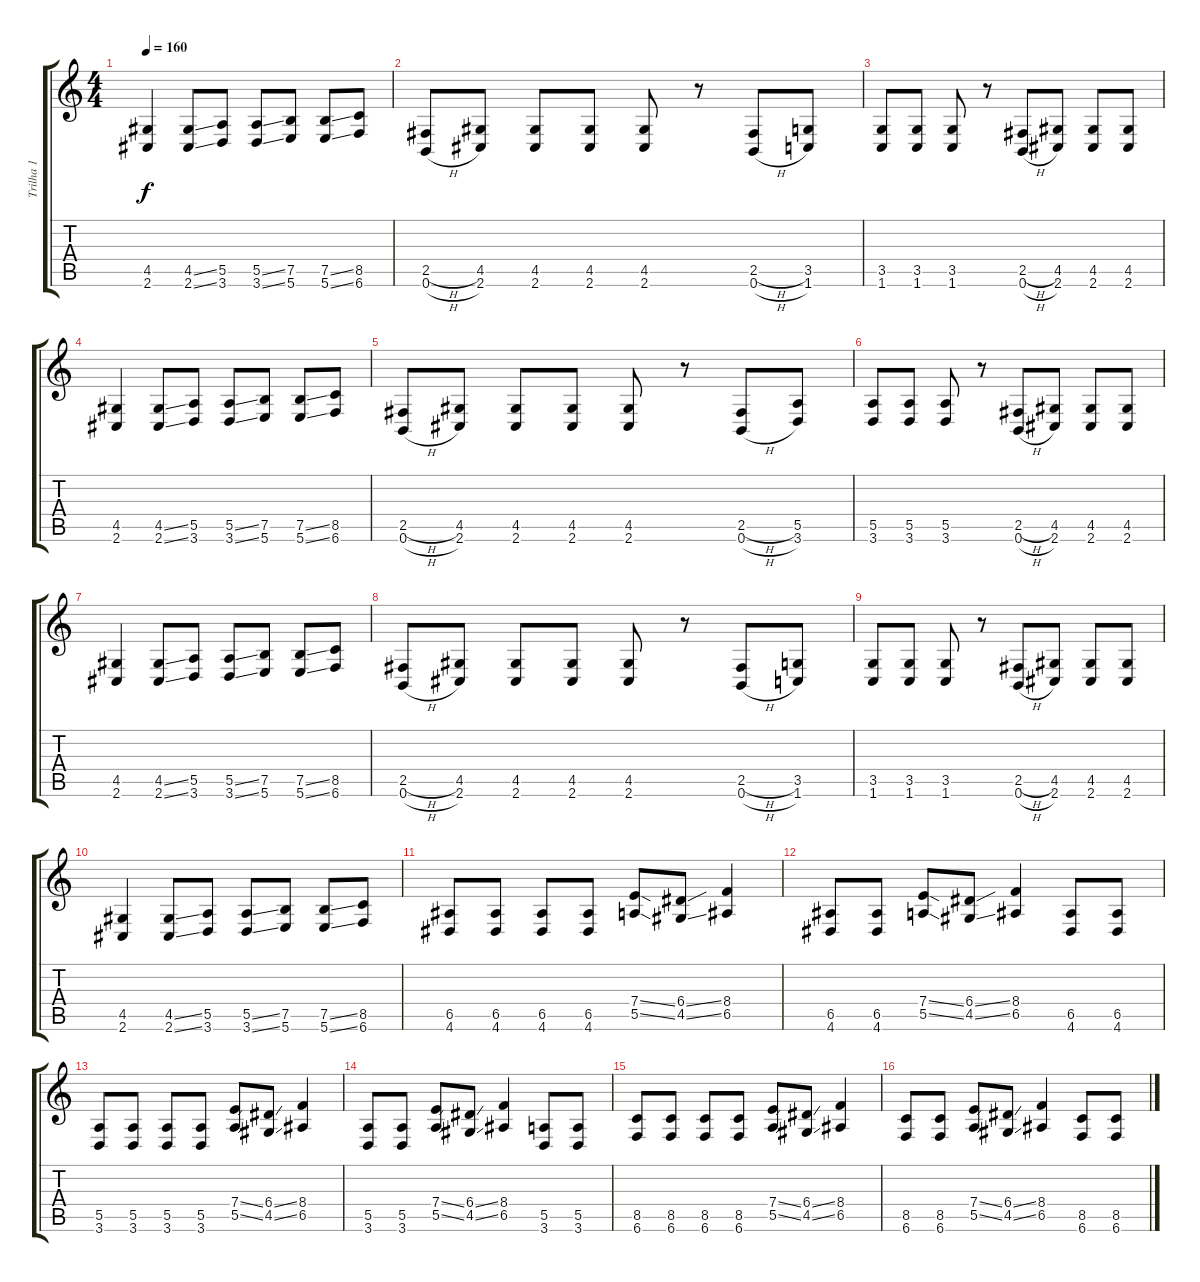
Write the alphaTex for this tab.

\track ("Trilha 1" "Trilha 1") {instrument distortionguitar}
\staff {score tabs}
\tuning (B3 Gb3 D3 A2 E2 B1) {hide}
\ts (4 4)
\tempo 160
\clef g2
\ks c
(4.5 2.6).4{dy f} (4.5{ss} 2.6{ss}).8 (5.5 3.6).8 (5.5{ss} 3.6{ss}).8 (7.5 5.6).8 (7.5{ss} 5.6{ss}).8 (8.5 6.6).8 |
(2.5{h} 0.6{h}).8 (4.5 2.6).8 (4.5 2.6).8 (4.5 2.6).8 (4.5 2.6).8 r.8 (2.5{h} 0.6{h}).8 (3.5 1.6).8 |
(3.5 1.6).8 (3.5 1.6).8 (3.5 1.6).8 r.8 (2.5{h} 0.6{h}).8 (4.5 2.6).8 (4.5 2.6).8 (4.5 2.6).8 |
(4.5 2.6).4 (4.5{ss} 2.6{ss}).8 (5.5 3.6).8 (5.5{ss} 3.6{ss}).8 (7.5 5.6).8 (7.5{ss} 5.6{ss}).8 (8.5 6.6).8 |
(2.5{h} 0.6{h}).8 (4.5 2.6).8 (4.5 2.6).8 (4.5 2.6).8 (4.5 2.6).8 r.8 (2.5{h} 0.6{h}).8 (5.5 3.6).8 |
(5.5 3.6).8 (5.5 3.6).8 (5.5 3.6).8 r.8 (2.5{h} 0.6{h}).8 (4.5 2.6).8 (4.5 2.6).8 (4.5 2.6).8 |
(4.5 2.6).4 (4.5{ss} 2.6{ss}).8 (5.5 3.6).8 (5.5{ss} 3.6{ss}).8 (7.5 5.6).8 (7.5{ss} 5.6{ss}).8 (8.5 6.6).8 |
(2.5{h} 0.6{h}).8 (4.5 2.6).8 (4.5 2.6).8 (4.5 2.6).8 (4.5 2.6).8 r.8 (2.5{h} 0.6{h}).8 (3.5 1.6).8 |
(3.5 1.6).8 (3.5 1.6).8 (3.5 1.6).8 r.8 (2.5{h} 0.6{h}).8 (4.5 2.6).8 (4.5 2.6).8 (4.5 2.6).8 |
(4.5 2.6).4 (4.5{ss} 2.6{ss}).8 (5.5 3.6).8 (5.5{ss} 3.6{ss}).8 (7.5 5.6).8 (7.5{ss} 5.6{ss}).8 (8.5 6.6).8 |
(6.5 4.6).8 (6.5 4.6).8 (6.5 4.6).8 (6.5 4.6).8 (7.4{ss} 5.5{ss}).8 (6.4{ss} 4.5{ss}).8 (8.4 6.5).4 |
(6.5 4.6).8 (6.5 4.6).8 (7.4{ss} 5.5{ss}).8 (6.4{ss} 4.5{ss}).8 (8.4 6.5).4 (6.5 4.6).8 (6.5 4.6).8 |
(5.5 3.6).8 (5.5 3.6).8 (5.5 3.6).8 (5.5 3.6).8 (7.4{ss} 5.5{ss}).8 (6.4{ss} 4.5{ss}).8 (8.4 6.5).4 |
(5.5 3.6).8 (5.5 3.6).8 (7.4{ss} 5.5{ss}).8 (6.4{ss} 4.5{ss}).8 (8.4 6.5).4 (5.5 3.6).8 (5.5 3.6).8 |
(8.5 6.6).8 (8.5 6.6).8 (8.5 6.6).8 (8.5 6.6).8 (7.4{ss} 5.5{ss}).8 (6.4{ss} 4.5{ss}).8 (8.4 6.5).4 |
(8.5 6.6).8 (8.5 6.6).8 (7.4{ss} 5.5{ss}).8 (6.4{ss} 4.5{ss}).8 (8.4 6.5).4 (8.5 6.6).8 (8.5 6.6).8
